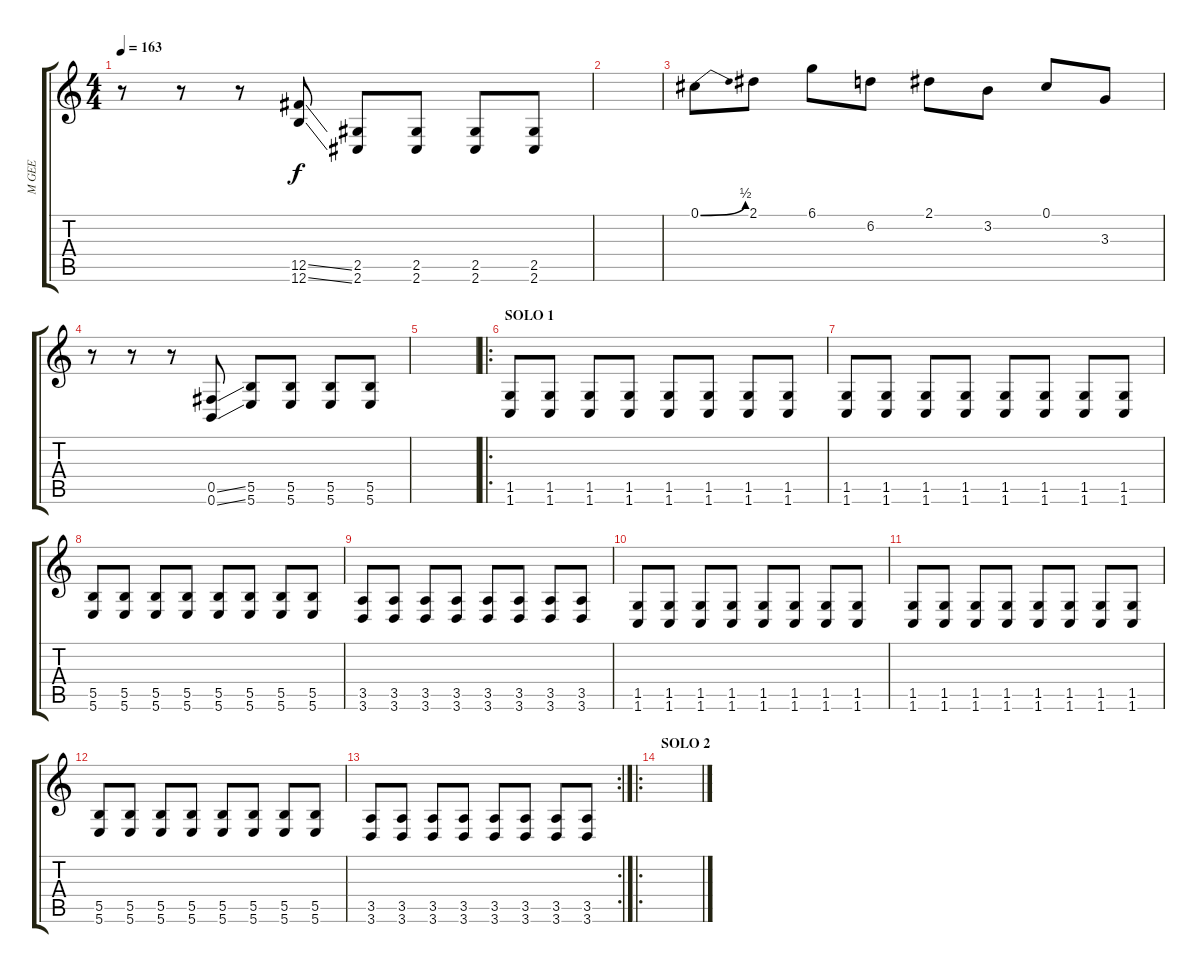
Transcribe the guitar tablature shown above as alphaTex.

\track ("M GEE" "M GEE") {instrument distortionguitar}
\staff {score tabs}
\tuning (Db4 Ab3 E3 B2 Gb2 B1) {hide}
\ts (4 4)
\tempo 163
\clef g2
\ks c
r.8{dy f} r.8 r.8 (12.5{ss} 12.6{ss}).8 (2.5 2.6).8 (2.5 2.6).8 (2.5 2.6).8 (2.5 2.6).8 |
|
0.1{be (bend 0 0 60 2)}.8 2.1.8 6.1.8 6.2.8 2.1.8 3.2.8 0.1.8 3.3.8 |
r.8 r.8 r.8 (0.5{ss} 0.6{ss}).8 (5.5 5.6).8 (5.5 5.6).8 (5.5 5.6).8 (5.5 5.6).8 |
|
\ro
\section ("" "SOLO 1")
(1.5 1.6).8 (1.5 1.6).8 (1.5 1.6).8 (1.5 1.6).8 (1.5 1.6).8 (1.5 1.6).8 (1.5 1.6).8 (1.5 1.6).8 |
(1.5 1.6).8 (1.5 1.6).8 (1.5 1.6).8 (1.5 1.6).8 (1.5 1.6).8 (1.5 1.6).8 (1.5 1.6).8 (1.5 1.6).8 |
(5.5 5.6).8 (5.5 5.6).8 (5.5 5.6).8 (5.5 5.6).8 (5.5 5.6).8 (5.5 5.6).8 (5.5 5.6).8 (5.5 5.6).8 |
(3.5 3.6).8 (3.5 3.6).8 (3.5 3.6).8 (3.5 3.6).8 (3.5 3.6).8 (3.5 3.6).8 (3.5 3.6).8 (3.5 3.6).8 |
(1.5 1.6).8 (1.5 1.6).8 (1.5 1.6).8 (1.5 1.6).8 (1.5 1.6).8 (1.5 1.6).8 (1.5 1.6).8 (1.5 1.6).8 |
(1.5 1.6).8 (1.5 1.6).8 (1.5 1.6).8 (1.5 1.6).8 (1.5 1.6).8 (1.5 1.6).8 (1.5 1.6).8 (1.5 1.6).8 |
(5.5 5.6).8 (5.5 5.6).8 (5.5 5.6).8 (5.5 5.6).8 (5.5 5.6).8 (5.5 5.6).8 (5.5 5.6).8 (5.5 5.6).8 |
\rc 2
(3.5 3.6).8 (3.5 3.6).8 (3.5 3.6).8 (3.5 3.6).8 (3.5 3.6).8 (3.5 3.6).8 (3.5 3.6).8 (3.5 3.6).8 |
\ro
\section ("" "SOLO 2")
